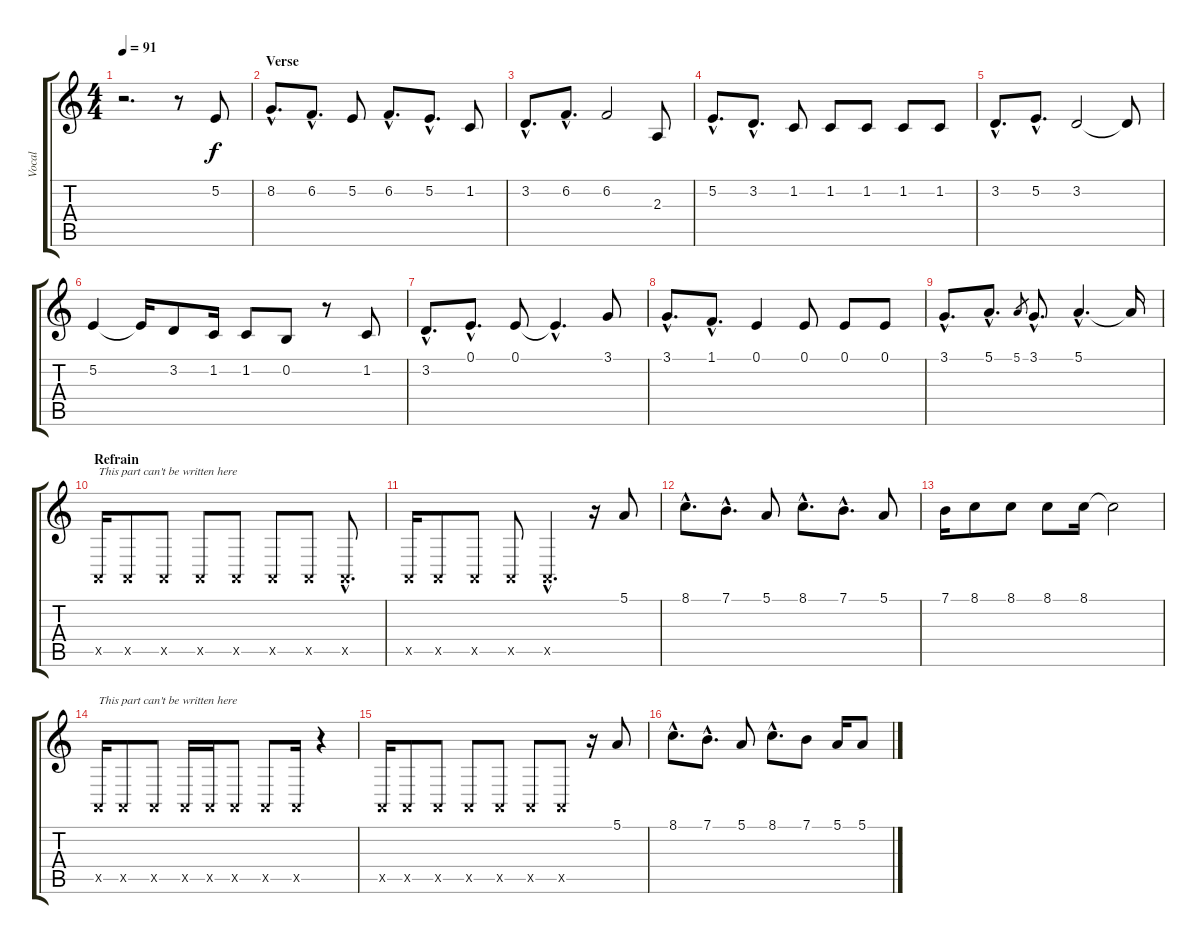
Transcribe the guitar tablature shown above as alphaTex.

\track ("Vocal" "Vocal") {instrument violin}
\staff {score tabs}
\tuning (E4 B3 G3 D3 A2 E2) {hide}
\ts (4 4)
\tempo 91
\clef g2
\ks c
r.2{d dy f} r.8 5.2.8 |
\section ("" "Verse")
8.2{hac}.8{d} 6.2{hac}.8{d} 5.2.8 6.2{hac}.8{d} 5.2{hac}.8{d} 1.2.8 |
3.2{hac}.8{d} 6.2{hac}.8{d} 6.2.2 2.3.8 |
5.2{hac}.8{d} 3.2{hac}.8{d} 1.2.8 1.2.8 1.2.8 1.2.8 1.2.8 |
3.2{hac}.8{d} 5.2{hac}.8{d} 3.2.2 3.2{t}.8 |
5.2.4 5.2{t}.16 3.2.8 1.2.16 1.2.8 0.2.8 r.8 1.2.8 |
3.2{hac}.8{d} 0.1{hac}.8{d} 0.1.8 0.1{hac t}.4{d} 3.1.8 |
3.1{hac}.8{d} 1.1{hac}.8{d} 0.1.4 0.1.8 0.1.8 0.1.8 |
3.1{hac}.8{d} 5.1{hac}.8{d} 5.1.8{gr} 3.1{hac}.8{d} 5.1{hac}.4{d} 5.1{t}.16 |
\section ("" "Refrain")
0.5{x}.16{txt "This part can't be written here"} 0.5{x}.8 0.5{x}.8 0.5{x}.8 0.5{x}.8 0.5{x}.8 0.5{x}.8 0.5{hac x}.8{d} |
0.5{x}.16 0.5{x}.8 0.5{x}.8 0.5{x}.8 0.5{hac x}.4{d} r.16 5.1.8 |
8.1{hac}.8{d} 7.1{hac}.8{d} 5.1.8 8.1{hac}.8{d} 7.1{hac}.8{d} 5.1.8 |
7.1.16 8.1.8 8.1.8 8.1.8 8.1.16 8.1{t}.2 |
0.5{x}.16{txt "This part can't be written here"} 0.5{x}.8 0.5{x}.8 0.5{x}.16 0.5{x}.16 0.5{x}.8 0.5{x}.8 0.5{x}.16 r.4 |
0.5{x}.16 0.5{x}.8 0.5{x}.8 0.5{x}.8 0.5{x}.8 0.5{x}.8 0.5{x}.8 r.16 5.1.8 |
8.1{hac}.8{d} 7.1{hac}.8{d} 5.1.8 8.1{hac}.8{d} 7.1.8 5.1.16 5.1.8
